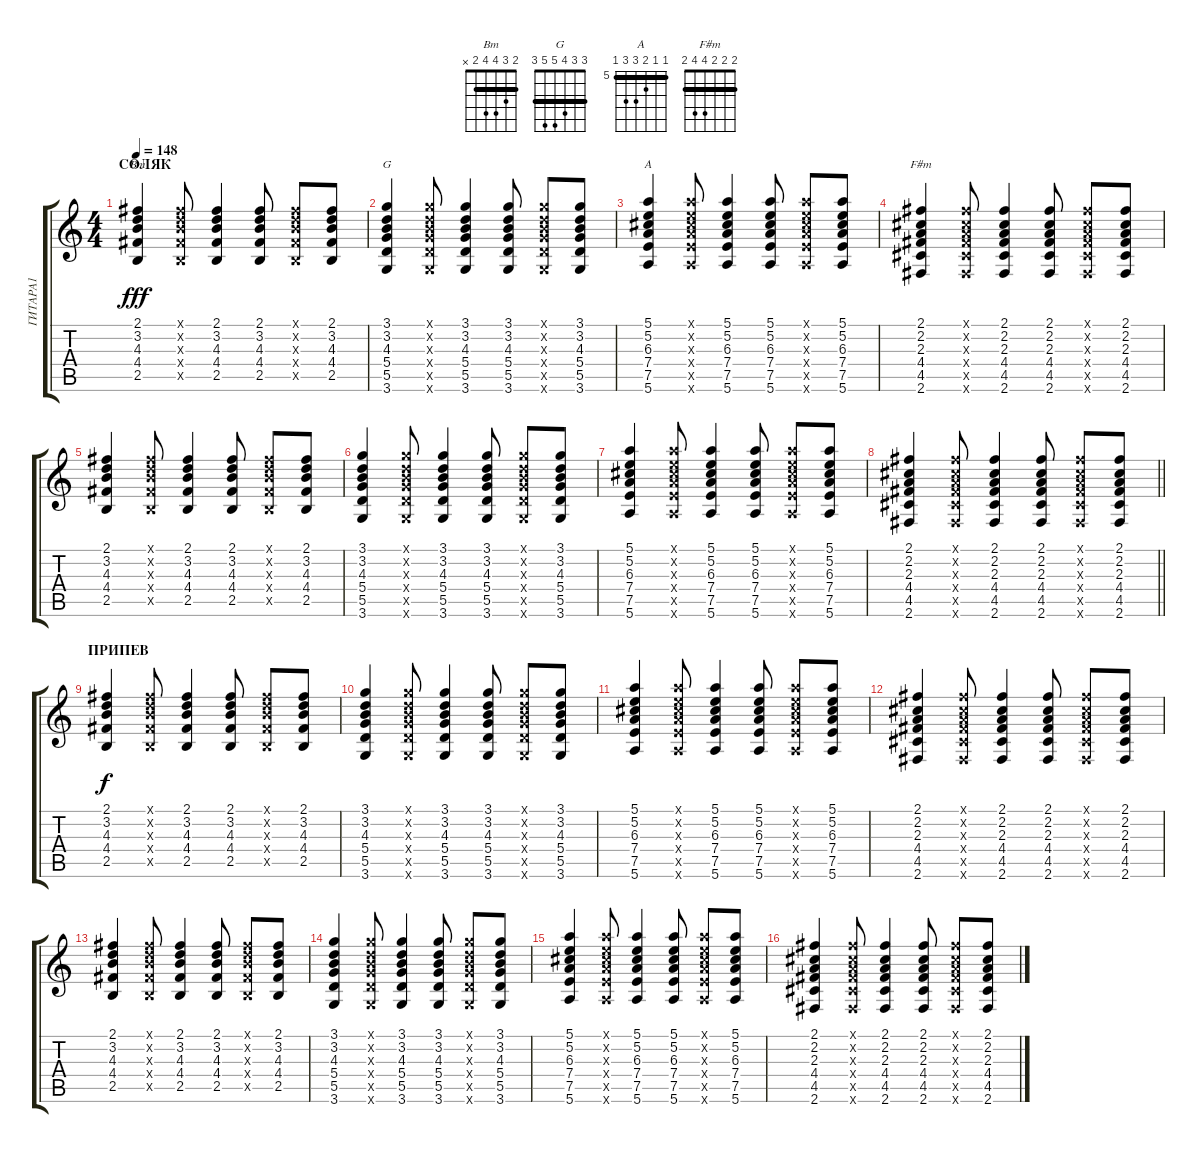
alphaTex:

\track ("ГИТАРА1" "ГИТАРА1") {instrument electricguitarclean}
\staff {score tabs}
\tuning (E4 B3 G3 D3 A2 E2) {hide}
\chord ("Bm" 2 3 4 4 2 x) {barre 2}
\chord ("G" 3 3 4 5 5 3) {barre 3}
\chord ("A" 5 5 6 7 7 5) {firstfret 5 barre 5}
\chord ("F#m" 2 2 2 4 4 2) {barre 2}
\ts (4 4)
\section ("" "СОЛЯК")
\tempo 148
\clef g2
\ks c
(2.1 3.2 4.3 4.4 2.5).4{ch "Bm" dy fff} (2.1{x} 3.2{x} 4.3{x} 4.4{x} 2.5{x}).8 (2.1 3.2 4.3 4.4 2.5).4 (2.1 3.2 4.3 4.4 2.5).8 (2.1{x} 3.2{x} 4.3{x} 4.4{x} 2.5{x}).8 (2.1 3.2 4.3 4.4 2.5).8 |
(3.1 3.2 4.3 5.4 5.5 3.6).4{ch "G"} (3.1{x} 3.2{x} 4.3{x} 5.4{x} 5.5{x} 3.6{x}).8 (3.1 3.2 4.3 5.4 5.5 3.6).4 (3.1 3.2 4.3 5.4 5.5 3.6).8 (3.1{x} 3.2{x} 4.3{x} 5.4{x} 5.5{x} 3.6{x}).8 (3.1 3.2 4.3 5.4 5.5 3.6).8 |
(5.1 5.2 6.3 7.4 7.5 5.6).4{ch "A"} (5.1{x} 5.2{x} 6.3{x} 7.4{x} 7.5{x} 5.6{x}).8 (5.1 5.2 6.3 7.4 7.5 5.6).4 (5.1 5.2 6.3 7.4 7.5 5.6).8 (5.1{x} 5.2{x} 6.3{x} 7.4{x} 7.5{x} 5.6{x}).8 (5.1 5.2 6.3 7.4 7.5 5.6).8 |
(2.1 2.2 2.3 4.4 4.5 2.6).4{ch "F#m"} (2.1{x} 2.2{x} 2.3{x} 4.4{x} 4.5{x} 2.6{x}).8 (2.1 2.2 2.3 4.4 4.5 2.6).4 (2.1 2.2 2.3 4.4 4.5 2.6).8 (2.1{x} 2.2{x} 2.3{x} 4.4{x} 4.5{x} 2.6{x}).8 (2.1 2.2 2.3 4.4 4.5 2.6).8 |
(2.1 3.2 4.3 4.4 2.5).4 (2.1{x} 3.2{x} 4.3{x} 4.4{x} 2.5{x}).8 (2.1 3.2 4.3 4.4 2.5).4 (2.1 3.2 4.3 4.4 2.5).8 (2.1{x} 3.2{x} 4.3{x} 4.4{x} 2.5{x}).8 (2.1 3.2 4.3 4.4 2.5).8 |
(3.1 3.2 4.3 5.4 5.5 3.6).4 (3.1{x} 3.2{x} 4.3{x} 5.4{x} 5.5{x} 3.6{x}).8 (3.1 3.2 4.3 5.4 5.5 3.6).4 (3.1 3.2 4.3 5.4 5.5 3.6).8 (3.1{x} 3.2{x} 4.3{x} 5.4{x} 5.5{x} 3.6{x}).8 (3.1 3.2 4.3 5.4 5.5 3.6).8 |
(5.1 5.2 6.3 7.4 7.5 5.6).4 (5.1{x} 5.2{x} 6.3{x} 7.4{x} 7.5{x} 5.6{x}).8 (5.1 5.2 6.3 7.4 7.5 5.6).4 (5.1 5.2 6.3 7.4 7.5 5.6).8 (5.1{x} 5.2{x} 6.3{x} 7.4{x} 7.5{x} 5.6{x}).8 (5.1 5.2 6.3 7.4 7.5 5.6).8 |
\barLineRight lightlight
(2.1 2.2 2.3 4.4 4.5 2.6).4 (2.1{x} 2.2{x} 2.3{x} 4.4{x} 4.5{x} 2.6{x}).8 (2.1 2.2 2.3 4.4 4.5 2.6).4 (2.1 2.2 2.3 4.4 4.5 2.6).8 (2.1{x} 2.2{x} 2.3{x} 4.4{x} 4.5{x} 2.6{x}).8 (2.1 2.2 2.3 4.4 4.5 2.6).8 |
\section ("" "ПРИПЕВ")
(2.1 3.2 4.3 4.4 2.5).4{dy f} (2.1{x} 3.2{x} 4.3{x} 4.4{x} 2.5{x}).8 (2.1 3.2 4.3 4.4 2.5).4 (2.1 3.2 4.3 4.4 2.5).8 (2.1{x} 3.2{x} 4.3{x} 4.4{x} 2.5{x}).8 (2.1 3.2 4.3 4.4 2.5).8 |
(3.1 3.2 4.3 5.4 5.5 3.6).4 (3.1{x} 3.2{x} 4.3{x} 5.4{x} 5.5{x} 3.6{x}).8 (3.1 3.2 4.3 5.4 5.5 3.6).4 (3.1 3.2 4.3 5.4 5.5 3.6).8 (3.1{x} 3.2{x} 4.3{x} 5.4{x} 5.5{x} 3.6{x}).8 (3.1 3.2 4.3 5.4 5.5 3.6).8 |
(5.1 5.2 6.3 7.4 7.5 5.6).4 (5.1{x} 5.2{x} 6.3{x} 7.4{x} 7.5{x} 5.6{x}).8 (5.1 5.2 6.3 7.4 7.5 5.6).4 (5.1 5.2 6.3 7.4 7.5 5.6).8 (5.1{x} 5.2{x} 6.3{x} 7.4{x} 7.5{x} 5.6{x}).8 (5.1 5.2 6.3 7.4 7.5 5.6).8 |
(2.1 2.2 2.3 4.4 4.5 2.6).4 (2.1{x} 2.2{x} 2.3{x} 4.4{x} 4.5{x} 2.6{x}).8 (2.1 2.2 2.3 4.4 4.5 2.6).4 (2.1 2.2 2.3 4.4 4.5 2.6).8 (2.1{x} 2.2{x} 2.3{x} 4.4{x} 4.5{x} 2.6{x}).8 (2.1 2.2 2.3 4.4 4.5 2.6).8 |
(2.1 3.2 4.3 4.4 2.5).4 (2.1{x} 3.2{x} 4.3{x} 4.4{x} 2.5{x}).8 (2.1 3.2 4.3 4.4 2.5).4 (2.1 3.2 4.3 4.4 2.5).8 (2.1{x} 3.2{x} 4.3{x} 4.4{x} 2.5{x}).8 (2.1 3.2 4.3 4.4 2.5).8 |
(3.1 3.2 4.3 5.4 5.5 3.6).4 (3.1{x} 3.2{x} 4.3{x} 5.4{x} 5.5{x} 3.6{x}).8 (3.1 3.2 4.3 5.4 5.5 3.6).4 (3.1 3.2 4.3 5.4 5.5 3.6).8 (3.1{x} 3.2{x} 4.3{x} 5.4{x} 5.5{x} 3.6{x}).8 (3.1 3.2 4.3 5.4 5.5 3.6).8 |
(5.1 5.2 6.3 7.4 7.5 5.6).4 (5.1{x} 5.2{x} 6.3{x} 7.4{x} 7.5{x} 5.6{x}).8 (5.1 5.2 6.3 7.4 7.5 5.6).4 (5.1 5.2 6.3 7.4 7.5 5.6).8 (5.1{x} 5.2{x} 6.3{x} 7.4{x} 7.5{x} 5.6{x}).8 (5.1 5.2 6.3 7.4 7.5 5.6).8 |
(2.1 2.2 2.3 4.4 4.5 2.6).4 (2.1{x} 2.2{x} 2.3{x} 4.4{x} 4.5{x} 2.6{x}).8 (2.1 2.2 2.3 4.4 4.5 2.6).4 (2.1 2.2 2.3 4.4 4.5 2.6).8 (2.1{x} 2.2{x} 2.3{x} 4.4{x} 4.5{x} 2.6{x}).8 (2.1 2.2 2.3 4.4 4.5 2.6).8
